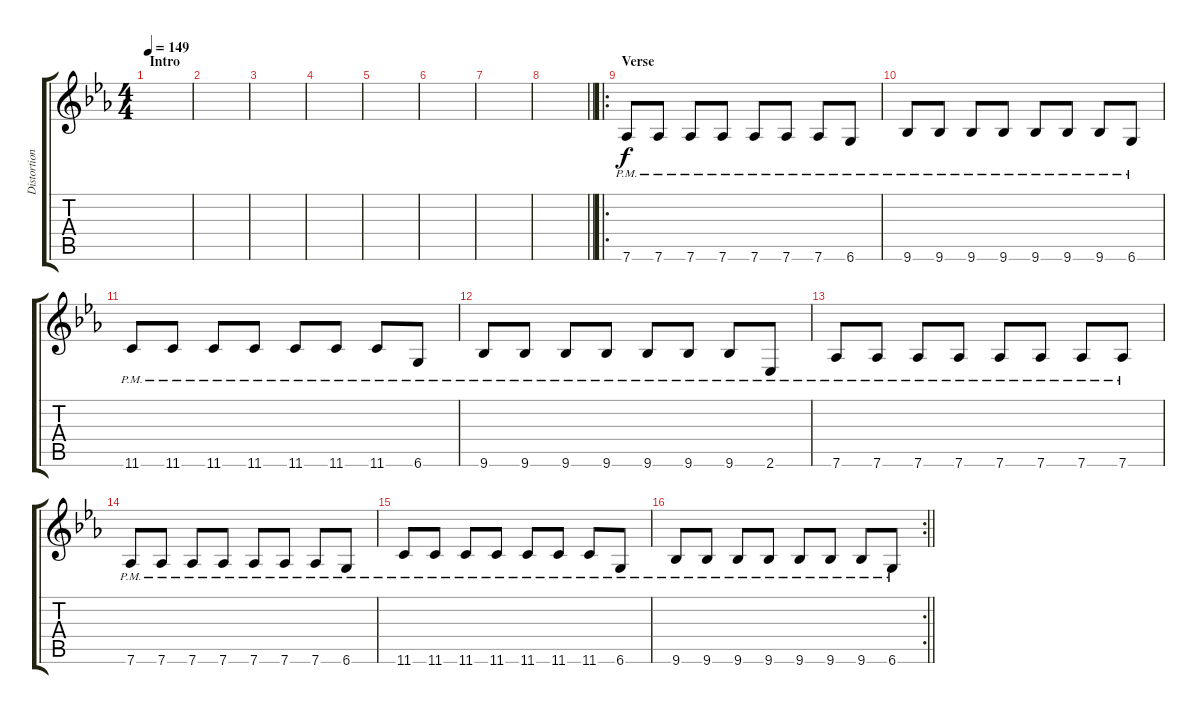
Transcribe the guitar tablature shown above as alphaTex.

\track ("Distortion Guitar II" "Distortion") {instrument distortionguitar}
\staff {score tabs}
\tuning (Eb4 Bb3 Gb3 Db3 Ab2 Db2) {hide}
\ts (4 4)
\section ("" "Intro")
\tempo 149
\clef g2
\ks cminor
|
|
|
|
|
|
|
\barLineRight lightlight
|
\ro
\section ("" "Verse")
7.6{pm}.8 7.6{pm}.8 7.6{pm}.8 7.6{pm}.8 7.6{pm}.8 7.6{pm}.8 7.6{pm}.8 6.6{pm}.8 |
9.6{pm}.8 9.6{pm}.8 9.6{pm}.8 9.6{pm}.8 9.6{pm}.8 9.6{pm}.8 9.6{pm}.8 6.6{pm}.8 |
11.6{pm}.8 11.6{pm}.8 11.6{pm}.8 11.6{pm}.8 11.6{pm}.8 11.6{pm}.8 11.6{pm}.8 6.6{pm}.8 |
9.6{pm}.8 9.6{pm}.8 9.6{pm}.8 9.6{pm}.8 9.6{pm}.8 9.6{pm}.8 9.6{pm}.8 2.6{pm}.8 |
7.6{pm}.8 7.6{pm}.8 7.6{pm}.8 7.6{pm}.8 7.6{pm}.8 7.6{pm}.8 7.6{pm}.8 7.6{pm}.8 |
7.6{pm}.8 7.6{pm}.8 7.6{pm}.8 7.6{pm}.8 7.6{pm}.8 7.6{pm}.8 7.6{pm}.8 6.6{pm}.8 |
11.6{pm}.8 11.6{pm}.8 11.6{pm}.8 11.6{pm}.8 11.6{pm}.8 11.6{pm}.8 11.6{pm}.8 6.6{pm}.8 |
\rc 2
\barLineRight lightlight
9.6{pm}.8 9.6{pm}.8 9.6{pm}.8 9.6{pm}.8 9.6{pm}.8 9.6{pm}.8 9.6{pm}.8 6.6{pm}.8
